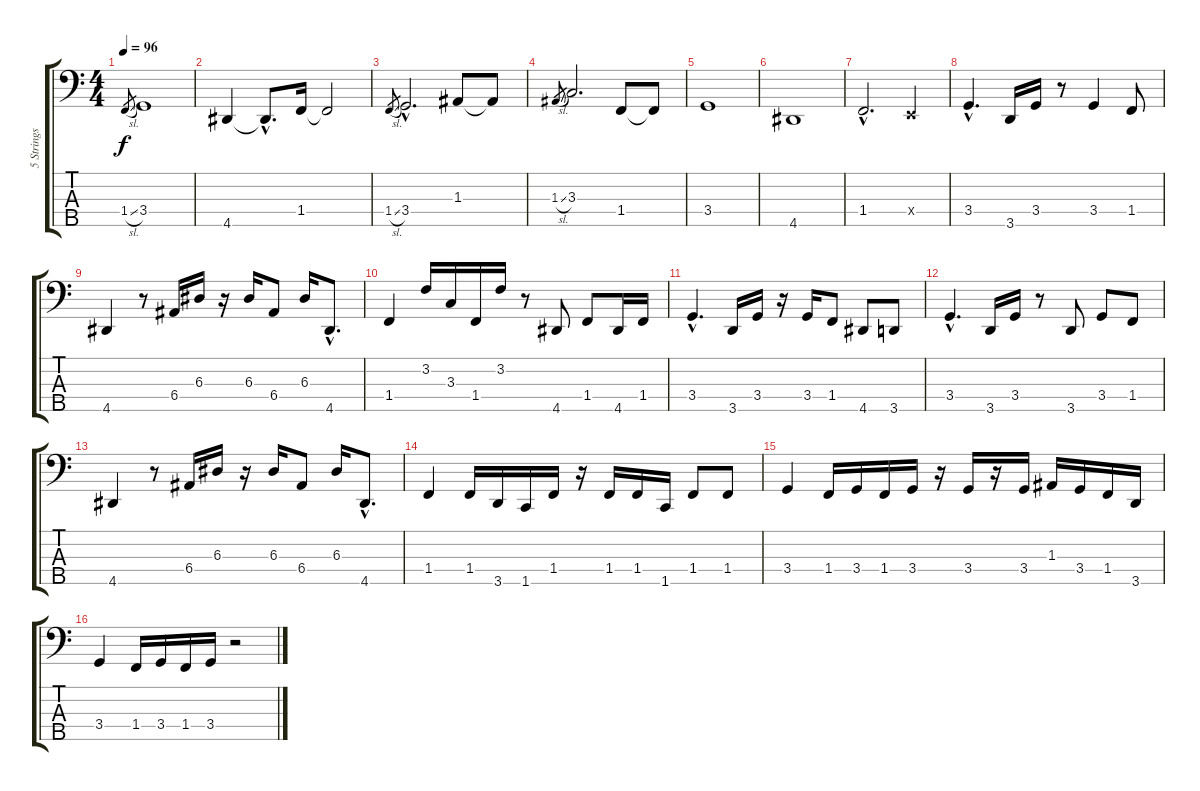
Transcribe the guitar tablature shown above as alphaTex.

\track ("5 Strings Bass" "5 Strings ") {instrument electricbasspick}
\staff {score tabs}
\tuning (G2 D2 A1 E1 B0) {hide}
\ts (4 4)
\tempo 96
\clef f4
\ks c
1.4{sl}.8{gr dy f} 3.4.1 |
4.5.4 4.5{hac t}.8{d} 1.4.16 1.4{t}.2 |
1.4{sl}.8{gr} 3.4{hac}.2{d} 1.3.8 1.3{t}.8 |
1.3{sl}.8{gr} 3.3.2{d} 1.4.8 1.4{t}.8 |
3.4.1 |
4.5.1 |
1.4{hac}.2{d} 0.4{x}.4 |
3.4{hac}.4{d} 3.5.16 3.4.16 r.8 3.4.4 1.4.8 |
4.5.4 r.8 6.4.16 6.3.16 r.16 6.3.16 6.4.8 6.3.16 4.5{hac}.8{d} |
1.4.4 3.2.16 3.3.16 1.4.16 3.2.16 r.8 4.5.8 1.4.8 4.5.16 1.4.16 |
3.4{hac}.4{d} 3.5.16 3.4.16 r.16 3.4.16 1.4.8 4.5.8 3.5.8 |
3.4{hac}.4{d} 3.5.16 3.4.16 r.8 3.5.8 3.4.8 1.4.8 |
4.5.4 r.8 6.4.16 6.3.16 r.16 6.3.16 6.4.8 6.3.16 4.5{hac}.8{d} |
1.4.4 1.4.16 3.5.16 1.5.16 1.4.16 r.16 1.4.16 1.4.16 1.5.16 1.4.8 1.4.8 |
3.4.4 1.4.16 3.4.16 1.4.16 3.4.16 r.16 3.4.16 r.16 3.4.16 1.3.16 3.4.16 1.4.16 3.5.16 |
3.4.4 1.4.16 3.4.16 1.4.16 3.4.16 r.2
